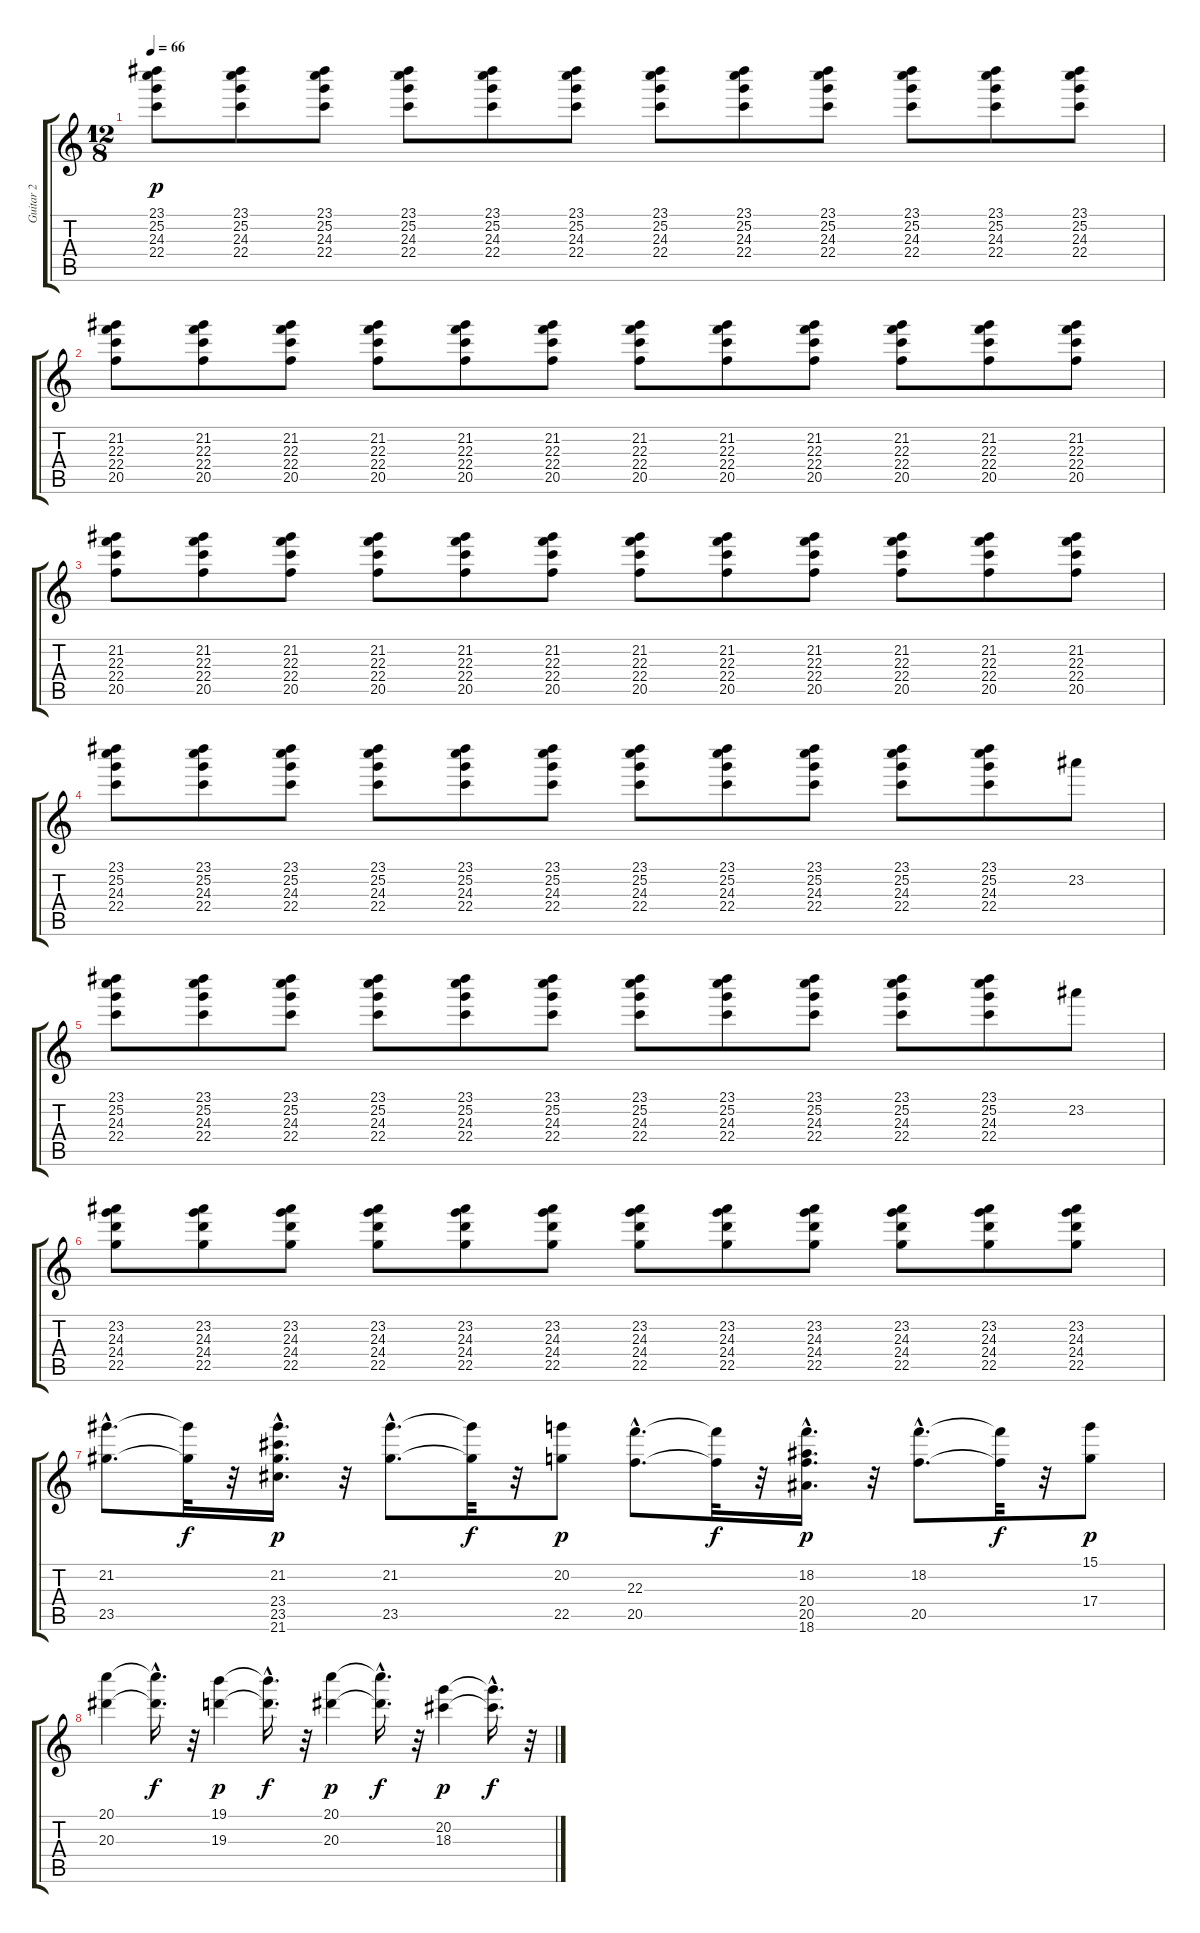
\track ("Guitar 2" "Guitar 2") {instrument distortionguitar}
\staff {score tabs}
\tuning (E4 B3 G3 D3 A2 E2) {hide}
\ts (12 8)
\tempo 66
\clef g2
\ks c
(23.1 25.2 24.3 22.4).8{dy p} (23.1 25.2 24.3 22.4).8 (23.1 25.2 24.3 22.4).8 (23.1 25.2 24.3 22.4).8 (23.1 25.2 24.3 22.4).8 (23.1 25.2 24.3 22.4).8 (23.1 25.2 24.3 22.4).8 (23.1 25.2 24.3 22.4).8 (23.1 25.2 24.3 22.4).8 (23.1 25.2 24.3 22.4).8 (23.1 25.2 24.3 22.4).8 (23.1 25.2 24.3 22.4).8 |
(21.2 22.3 22.4 20.5).8 (21.2 22.3 22.4 20.5).8 (21.2 22.3 22.4 20.5).8 (21.2 22.3 22.4 20.5).8 (21.2 22.3 22.4 20.5).8 (21.2 22.3 22.4 20.5).8 (21.2 22.3 22.4 20.5).8 (21.2 22.3 22.4 20.5).8 (21.2 22.3 22.4 20.5).8 (21.2 22.3 22.4 20.5).8 (21.2 22.3 22.4 20.5).8 (21.2 22.3 22.4 20.5).8 |
(21.2 22.3 22.4 20.5).8 (21.2 22.3 22.4 20.5).8 (21.2 22.3 22.4 20.5).8 (21.2 22.3 22.4 20.5).8 (21.2 22.3 22.4 20.5).8 (21.2 22.3 22.4 20.5).8 (21.2 22.3 22.4 20.5).8 (21.2 22.3 22.4 20.5).8 (21.2 22.3 22.4 20.5).8 (21.2 22.3 22.4 20.5).8 (21.2 22.3 22.4 20.5).8 (21.2 22.3 22.4 20.5).8 |
(23.1 25.2 24.3 22.4).8 (23.1 25.2 24.3 22.4).8 (23.1 25.2 24.3 22.4).8 (23.1 25.2 24.3 22.4).8 (23.1 25.2 24.3 22.4).8 (23.1 25.2 24.3 22.4).8 (23.1 25.2 24.3 22.4).8 (23.1 25.2 24.3 22.4).8 (23.1 25.2 24.3 22.4).8 (23.1 25.2 24.3 22.4).8 (23.1 25.2 24.3 22.4).8 23.2.8 |
(23.1 25.2 24.3 22.4).8 (23.1 25.2 24.3 22.4).8 (23.1 25.2 24.3 22.4).8 (23.1 25.2 24.3 22.4).8 (23.1 25.2 24.3 22.4).8 (23.1 25.2 24.3 22.4).8 (23.1 25.2 24.3 22.4).8 (23.1 25.2 24.3 22.4).8 (23.1 25.2 24.3 22.4).8 (23.1 25.2 24.3 22.4).8 (23.1 25.2 24.3 22.4).8 23.2.8 |
(23.2 24.3 24.4 22.5).8 (23.2 24.3 24.4 22.5).8 (23.2 24.3 24.4 22.5).8 (23.2 24.3 24.4 22.5).8 (23.2 24.3 24.4 22.5).8 (23.2 24.3 24.4 22.5).8 (23.2 24.3 24.4 22.5).8 (23.2 24.3 24.4 22.5).8 (23.2 24.3 24.4 22.5).8 (23.2 24.3 24.4 22.5).8 (23.2 24.3 24.4 22.5).8 (23.2 24.3 24.4 22.5).8 |
(21.2{hac} 23.5{hac}).8{d} (21.2{t} 23.5{t}).32{dy f} r.32 (21.2 23.4{hac} 23.5 21.6{hac}).16{d dy p} r.32 (21.2{hac} 23.5{hac}).8{d} (21.2{t} 23.5{t}).32{dy f} r.32 (20.2 22.5).8{dy p} (22.3{hac} 20.5{hac}).8{d} (22.3{t} 20.5{t}).32{dy f} r.32 (18.2 20.4{hac} 20.5 18.6{hac}).16{d dy p} r.32 (18.2{hac} 20.5{hac}).8{d} (18.2{t} 20.5{t}).32{dy f} r.32 (15.1 17.4).8{dy p} |
(20.1 20.3).4 (20.1{hac t} 20.3{hac t}).16{d dy f} r.32 (19.1 19.3).4{dy p} (19.1{hac t} 19.3{hac t}).16{d dy f} r.32 (20.1 20.3).4{dy p} (20.1{hac t} 20.3{hac t}).16{d dy f} r.32 (20.2 18.3).4{dy p} (20.2{hac t} 18.3{hac t}).16{d dy f} r.32
